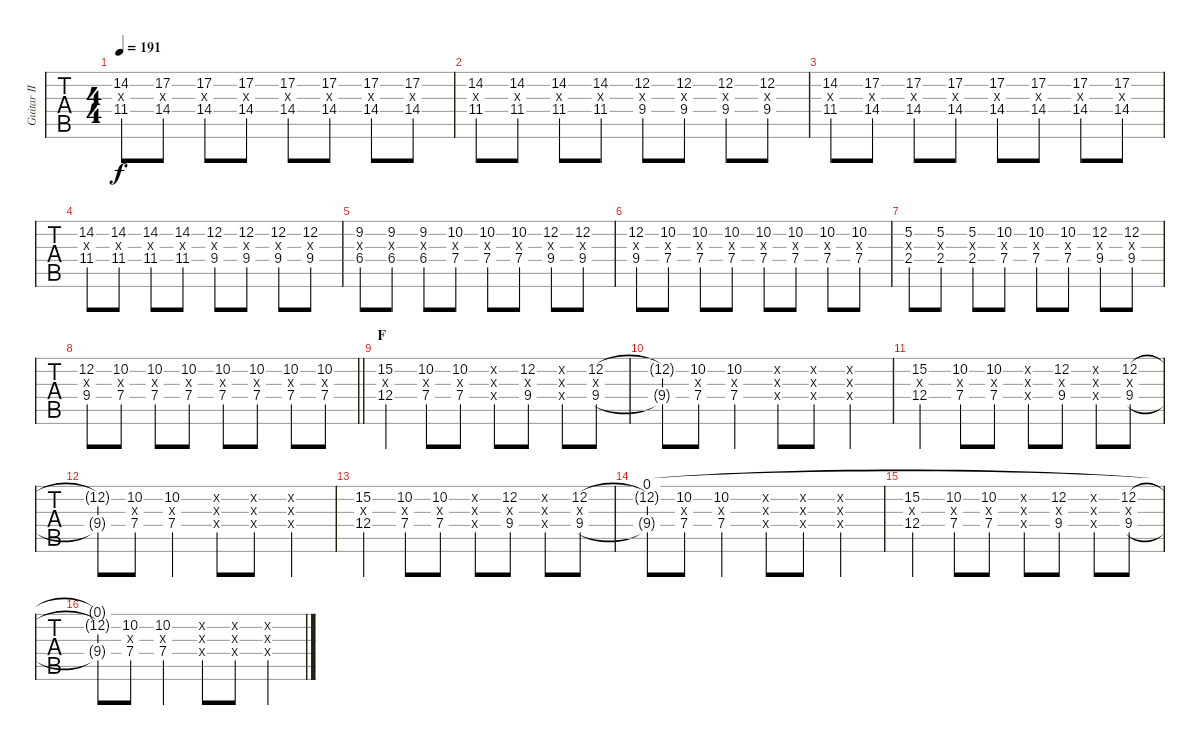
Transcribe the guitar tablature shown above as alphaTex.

\track ("Guitar II - Kita" "Guitar II ") {instrument overdrivenguitar}
\staff {tabs}
\tuning (Eb4 Bb3 Gb3 Db3 Ab2 Eb2) {hide}
\ts (4 4)
\tempo 191
\clef g2
\ks c
(14.2 0.3{x} 11.4).8{dy f} (17.2 0.3{x} 14.4).8 (17.2 0.3{x} 14.4).8 (17.2 0.3{x} 14.4).8 (17.2 0.3{x} 14.4).8 (17.2 0.3{x} 14.4).8 (17.2 0.3{x} 14.4).8 (17.2 0.3{x} 14.4).8 |
(14.2 0.3{x} 11.4).8 (14.2 0.3{x} 11.4).8 (14.2 0.3{x} 11.4).8 (14.2 0.3{x} 11.4).8 (12.2 0.3{x} 9.4).8 (12.2 0.3{x} 9.4).8 (12.2 0.3{x} 9.4).8 (12.2 0.3{x} 9.4).8 |
(14.2 0.3{x} 11.4).8 (17.2 0.3{x} 14.4).8 (17.2 0.3{x} 14.4).8 (17.2 0.3{x} 14.4).8 (17.2 0.3{x} 14.4).8 (17.2 0.3{x} 14.4).8 (17.2 0.3{x} 14.4).8 (17.2 0.3{x} 14.4).8 |
(14.2 0.3{x} 11.4).8 (14.2 0.3{x} 11.4).8 (14.2 0.3{x} 11.4).8 (14.2 0.3{x} 11.4).8 (12.2 0.3{x} 9.4).8 (12.2 0.3{x} 9.4).8 (12.2 0.3{x} 9.4).8 (12.2 0.3{x} 9.4).8 |
(9.2 0.3{x} 6.4).8 (9.2 0.3{x} 6.4).8 (9.2 0.3{x} 6.4).8 (10.2 0.3{x} 7.4).8 (10.2 0.3{x} 7.4).8 (10.2 0.3{x} 7.4).8 (12.2 0.3{x} 9.4).8 (12.2 0.3{x} 9.4).8 |
(12.2 0.3{x} 9.4).8 (10.2 0.3{x} 7.4).8 (10.2 0.3{x} 7.4).8 (10.2 0.3{x} 7.4).8 (10.2 0.3{x} 7.4).8 (10.2 0.3{x} 7.4).8 (10.2 0.3{x} 7.4).8 (10.2 0.3{x} 7.4).8 |
(5.2 0.3{x} 2.4).8 (5.2 0.3{x} 2.4).8 (5.2 0.3{x} 2.4).8 (10.2 0.3{x} 7.4).8 (10.2 0.3{x} 7.4).8 (10.2 0.3{x} 7.4).8 (12.2 0.3{x} 9.4).8 (12.2 0.3{x} 9.4).8 |
\barLineRight lightlight
(12.2 0.3{x} 9.4).8 (10.2 0.3{x} 7.4).8 (10.2 0.3{x} 7.4).8 (10.2 0.3{x} 7.4).8 (10.2 0.3{x} 7.4).8 (10.2 0.3{x} 7.4).8 (10.2 0.3{x} 7.4).8 (10.2 0.3{x} 7.4).8 |
\section ("" "F")
(15.2 7.3{x} 12.4).4 (10.2 0.3{x} 7.4).8 (10.2 0.3{x} 7.4).8 (0.2{x} 0.3{x} 0.4{x}).8 (12.2 0.3{x} 9.4).8 (0.2{x} 0.3{x} 0.4{x}).8 (12.2 0.3{x} 9.4).8 |
(12.2{t} 9.4{t}).8 (10.2 2.3{x} 7.4).8 (10.2 2.3{x} 7.4).4 (0.2{x} 0.3{x} 0.4{x}).8 (0.2{x} 0.3{x} 0.4{x}).8 (0.2{x} 0.3{x} 0.4{x}).4 |
(15.2 7.3{x} 12.4).4 (10.2 0.3{x} 7.4).8 (10.2 0.3{x} 7.4).8 (0.2{x} 0.3{x} 0.4{x}).8 (12.2 0.3{x} 9.4).8 (0.2{x} 0.3{x} 0.4{x}).8 (12.2 0.3{x} 9.4).8 |
(12.2{t} 9.4{t}).8 (10.2 2.3{x} 7.4).8 (10.2 2.3{x} 7.4).4 (0.2{x} 0.3{x} 0.4{x}).8 (0.2{x} 0.3{x} 0.4{x}).8 (0.2{x} 0.3{x} 0.4{x}).4 |
(15.2 7.3{x} 12.4).4 (10.2 0.3{x} 7.4).8 (10.2 0.3{x} 7.4).8 (0.2{x} 0.3{x} 0.4{x}).8 (12.2 0.3{x} 9.4).8 (0.2{x} 0.3{x} 0.4{x}).8 (12.2 0.3{x} 9.4).8 |
(0.1 12.2{t} 9.4{t}).8 (10.2 2.3{x} 7.4).8 (10.2 2.3{x} 7.4).4 (0.2{x} 0.3{x} 0.4{x}).8 (0.2{x} 0.3{x} 0.4{x}).8 (0.2{x} 0.3{x} 0.4{x}).4 |
(15.2 7.3{x} 12.4).4 (10.2 0.3{x} 7.4).8 (10.2 0.3{x} 7.4).8 (0.2{x} 0.3{x} 0.4{x}).8 (12.2 0.3{x} 9.4).8 (0.2{x} 0.3{x} 0.4{x}).8 (12.2 0.3{x} 9.4).8 |
(0.1{t} 12.2{t} 9.4{t}).8 (10.2 2.3{x} 7.4).8 (10.2 2.3{x} 7.4).4 (0.2{x} 0.3{x} 0.4{x}).8 (0.2{x} 0.3{x} 0.4{x}).8 (0.2{x} 0.3{x} 0.4{x}).4
